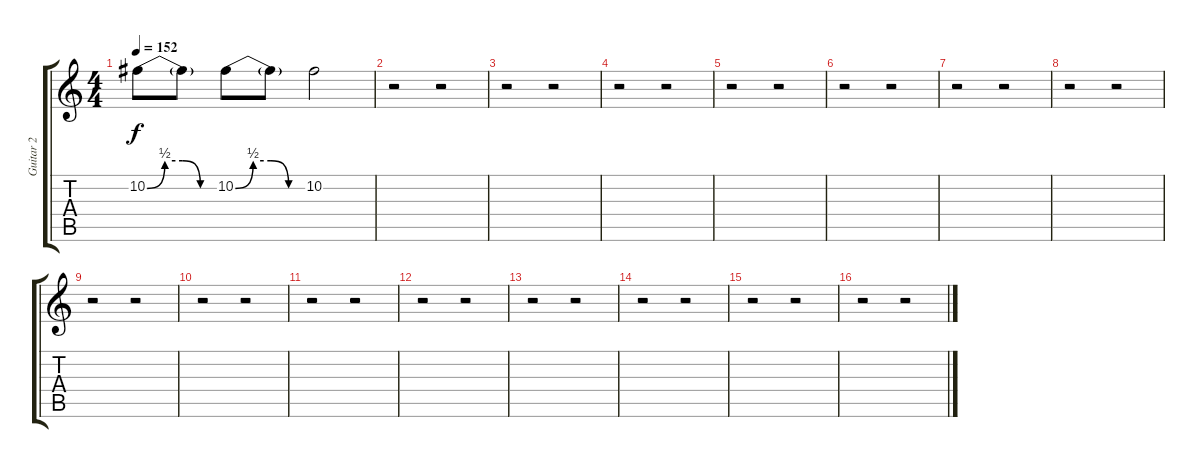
\track ("Guitar 2" "Guitar 2") {instrument guitarharmonics}
\staff {score tabs}
\tuning (Db4 Ab3 E3 B2 Gb2 Db2) {hide}
\ts (4 4)
\tempo 152
\clef g2
\ks c
10.2{be (custom 0 0 15 2 30 2 45 0 60 0)}.8{dy f} 10.2{t}.8 10.2{be (custom 0 0 15 2 30 2 45 0 60 0)}.8 10.2{t}.8 10.2.2 |
r.2 r.2 |
r.2 r.2 |
r.2 r.2 |
r.2 r.2 |
r.2 r.2 |
r.2 r.2 |
r.2 r.2 |
r.2 r.2 |
r.2 r.2 |
r.2 r.2 |
r.2 r.2 |
r.2 r.2 |
r.2 r.2 |
r.2 r.2 |
r.2 r.2
